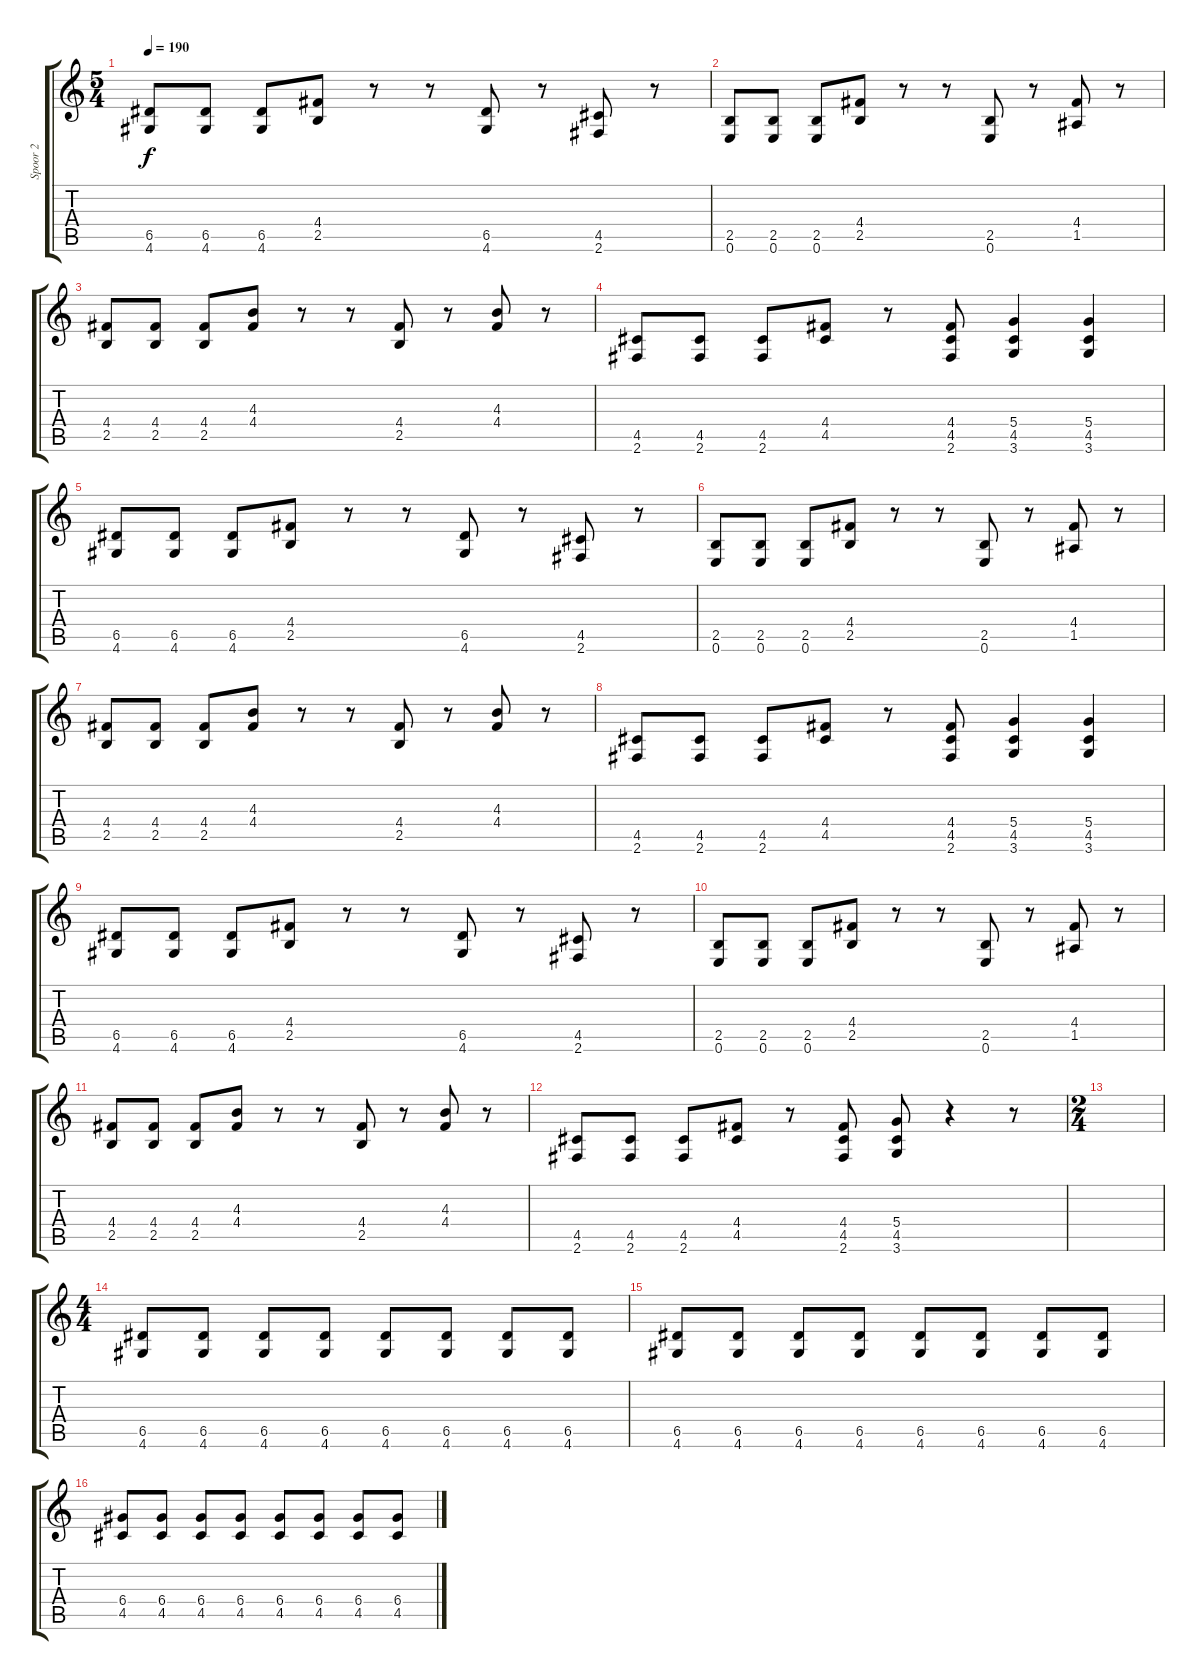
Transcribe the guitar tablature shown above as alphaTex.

\track ("Spoor 2" "Spoor 2") {instrument distortionguitar}
\staff {score tabs}
\tuning (E4 B3 G3 D3 A2 E2) {hide}
\ts (5 4)
\tempo 190
\clef g2
\ks c
(6.5 4.6).8{dy f} (6.5 4.6).8 (6.5 4.6).8 (4.4 2.5).8 r.8 r.8 (6.5 4.6).8 r.8 (4.5 2.6).8 r.8 |
(2.5 0.6).8 (2.5 0.6).8 (2.5 0.6).8 (4.4 2.5).8 r.8 r.8 (2.5 0.6).8 r.8 (4.4 1.5).8 r.8 |
(4.4 2.5).8 (4.4 2.5).8 (4.4 2.5).8 (4.3 4.4).8 r.8 r.8 (4.4 2.5).8 r.8 (4.3 4.4).8 r.8 |
(4.5 2.6).8 (4.5 2.6).8 (4.5 2.6).8 (4.4 4.5).8 r.8 (4.4 4.5 2.6).8 (5.4 4.5 3.6).4 (5.4 4.5 3.6).4 |
(6.5 4.6).8 (6.5 4.6).8 (6.5 4.6).8 (4.4 2.5).8 r.8 r.8 (6.5 4.6).8 r.8 (4.5 2.6).8 r.8 |
(2.5 0.6).8 (2.5 0.6).8 (2.5 0.6).8 (4.4 2.5).8 r.8 r.8 (2.5 0.6).8 r.8 (4.4 1.5).8 r.8 |
(4.4 2.5).8 (4.4 2.5).8 (4.4 2.5).8 (4.3 4.4).8 r.8 r.8 (4.4 2.5).8 r.8 (4.3 4.4).8 r.8 |
(4.5 2.6).8 (4.5 2.6).8 (4.5 2.6).8 (4.4 4.5).8 r.8 (4.4 4.5 2.6).8 (5.4 4.5 3.6).4 (5.4 4.5 3.6).4 |
(6.5 4.6).8 (6.5 4.6).8 (6.5 4.6).8 (4.4 2.5).8 r.8 r.8 (6.5 4.6).8 r.8 (4.5 2.6).8 r.8 |
(2.5 0.6).8 (2.5 0.6).8 (2.5 0.6).8 (4.4 2.5).8 r.8 r.8 (2.5 0.6).8 r.8 (4.4 1.5).8 r.8 |
(4.4 2.5).8 (4.4 2.5).8 (4.4 2.5).8 (4.3 4.4).8 r.8 r.8 (4.4 2.5).8 r.8 (4.3 4.4).8 r.8 |
(4.5 2.6).8 (4.5 2.6).8 (4.5 2.6).8 (4.4 4.5).8 r.8 (4.4 4.5 2.6).8 (5.4 4.5 3.6).8 r.4 r.8 |
\ts (2 4)
|
\ts (4 4)
(6.5 4.6).8 (6.5 4.6).8 (6.5 4.6).8 (6.5 4.6).8 (6.5 4.6).8 (6.5 4.6).8 (6.5 4.6).8 (6.5 4.6).8 |
(6.5 4.6).8 (6.5 4.6).8 (6.5 4.6).8 (6.5 4.6).8 (6.5 4.6).8 (6.5 4.6).8 (6.5 4.6).8 (6.5 4.6).8 |
(6.4 4.5).8 (6.4 4.5).8 (6.4 4.5).8 (6.4 4.5).8 (6.4 4.5).8 (6.4 4.5).8 (6.4 4.5).8 (6.4 4.5).8
